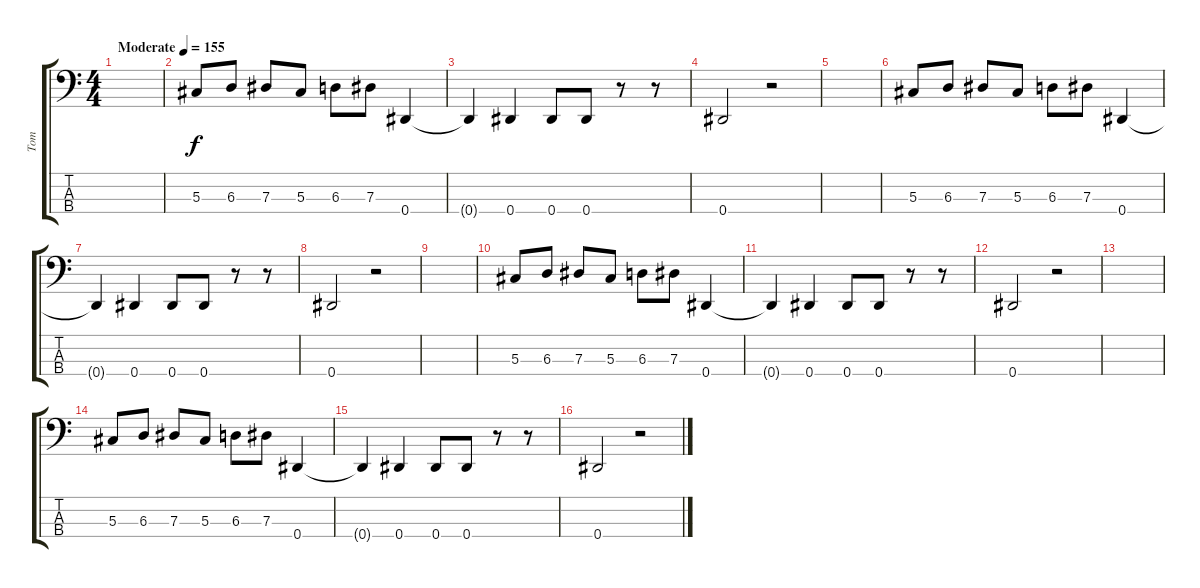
\track ("Tom" "Tom") {instrument electricbasspick}
\staff {score tabs}
\tuning (Gb2 Db2 Ab1 Eb1) {hide}
\ts (4 4)
\tempo (155 "Moderate")
\clef f4
\ks c
|
5.3.8 6.3.8 7.3.8 5.3.8 6.3.8 7.3.8 0.4.4 |
0.4{t}.4 0.4.4 0.4.8 0.4.8 r.8 r.8 |
0.4.2 r.2 |
|
5.3.8 6.3.8 7.3.8 5.3.8 6.3.8 7.3.8 0.4.4 |
0.4{t}.4 0.4.4 0.4.8 0.4.8 r.8 r.8 |
0.4.2 r.2 |
|
5.3.8 6.3.8 7.3.8 5.3.8 6.3.8 7.3.8 0.4.4 |
0.4{t}.4 0.4.4 0.4.8 0.4.8 r.8 r.8 |
0.4.2 r.2 |
|
5.3.8 6.3.8 7.3.8 5.3.8 6.3.8 7.3.8 0.4.4 |
0.4{t}.4 0.4.4 0.4.8 0.4.8 r.8 r.8 |
0.4.2 r.2
